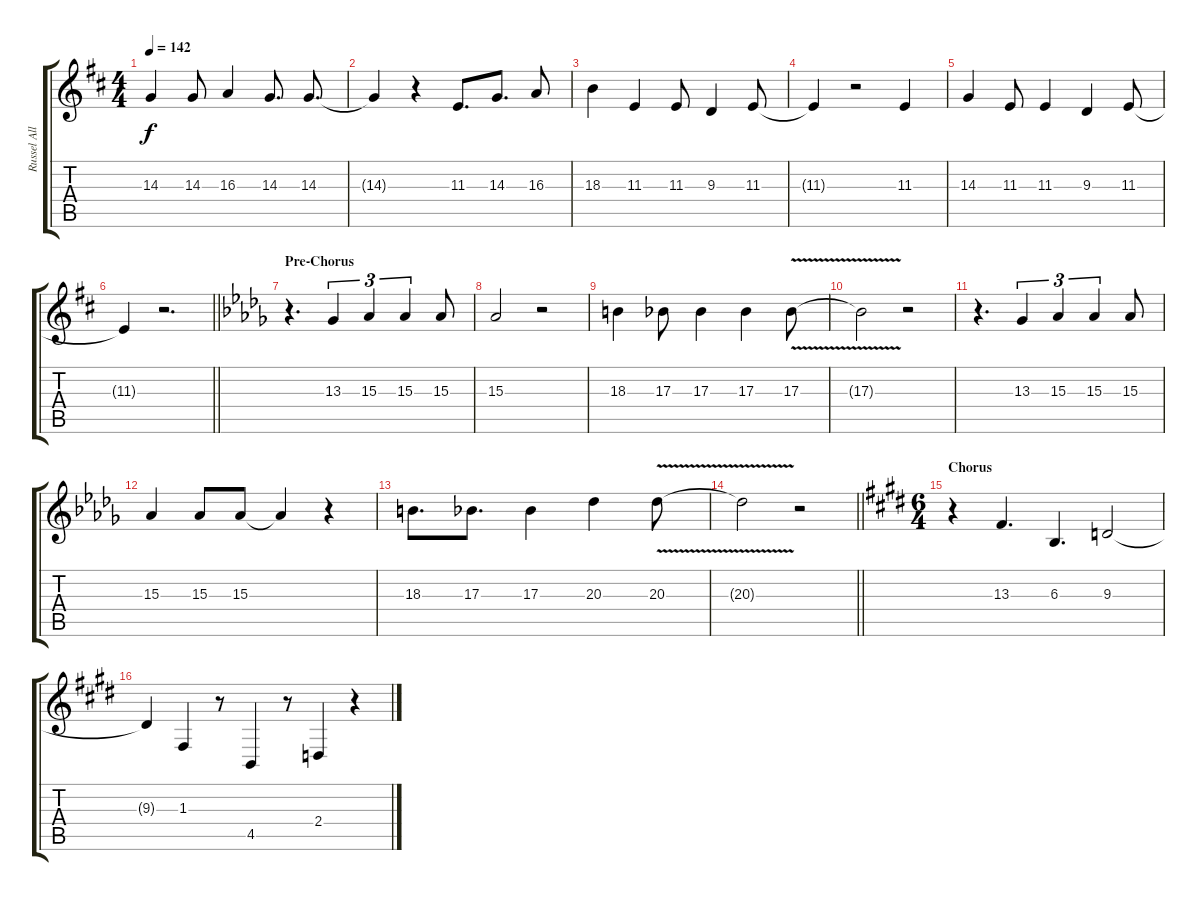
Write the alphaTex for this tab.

\track ("Russel Allen (vocal)" "Russel All") {instrument tenorsax}
\staff {score tabs}
\tuning (D4 A3 F3 C3 G2 D2) {hide}
\ts (4 4)
\tempo 142
\clef g2
\ks bminor
14.3.4{dy f} 14.3.8 16.3.4 14.3.8{d} 14.3.8{d} |
14.3{t}.4 r.4 11.3.8{d} 14.3.8{d} 16.3.8 |
18.3.4 11.3.4 11.3.8 9.3.4 11.3.8 |
11.3{t}.4 r.2 11.3.4 |
14.3.4 11.3.8 11.3.4 9.3.4 11.3.8 |
\barLineRight lightlight
11.3{t}.4 r.2{d} |
\section ("" "Pre-Chorus")
\ks bbminor
r.4{d} 13.3.4{tu (3 2)} 15.3.4{tu (3 2)} 15.3.4{tu (3 2)} 15.3.8 |
15.3.2 r.2 |
18.3.4 17.3.8 17.3.4 17.3.4 17.3{v}.8 |
17.3{t}.2 r.2 |
r.4{d} 13.3.4{tu (3 2)} 15.3.4{tu (3 2)} 15.3.4{tu (3 2)} 15.3.8 |
15.3.4 15.3.8 15.3.8 15.3{t}.4 r.4 |
18.3.8{d} 17.3.8{d} 17.3.4 20.3.4 20.3{v}.8 |
\barLineRight lightlight
20.3{t}.2 r.2 |
\ts (6 4)
\section ("" "Chorus")
\ks c#minor
r.4 13.3.4{d} 6.3.4{d} 9.3.2 |
9.3{t}.4 1.3.4 r.8 4.5.4 r.8 2.4.4 r.4
